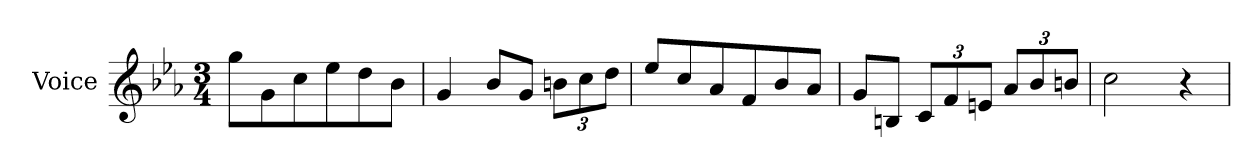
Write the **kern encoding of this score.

**kern
*part1
*staff1
*I"Voice
*I'Voice
*clefG2
*k[b-e-a-]
*M3/4
=1
8gg\L
8g\
8cc\
8ee-\
8dd\
8b-\J
=2
4g/
8b-/L
8g/J
12bn\L
12cc\
12dd\J
=3
8ee-/L
8cc/
8a-/
8f/
8b-/
8a-/J
=4
8g/L
8Bn/J
12c/L
12f/
12en/J
12a-/L
12b-/
12bn/J
=5
2cc\
4r
=
*-
